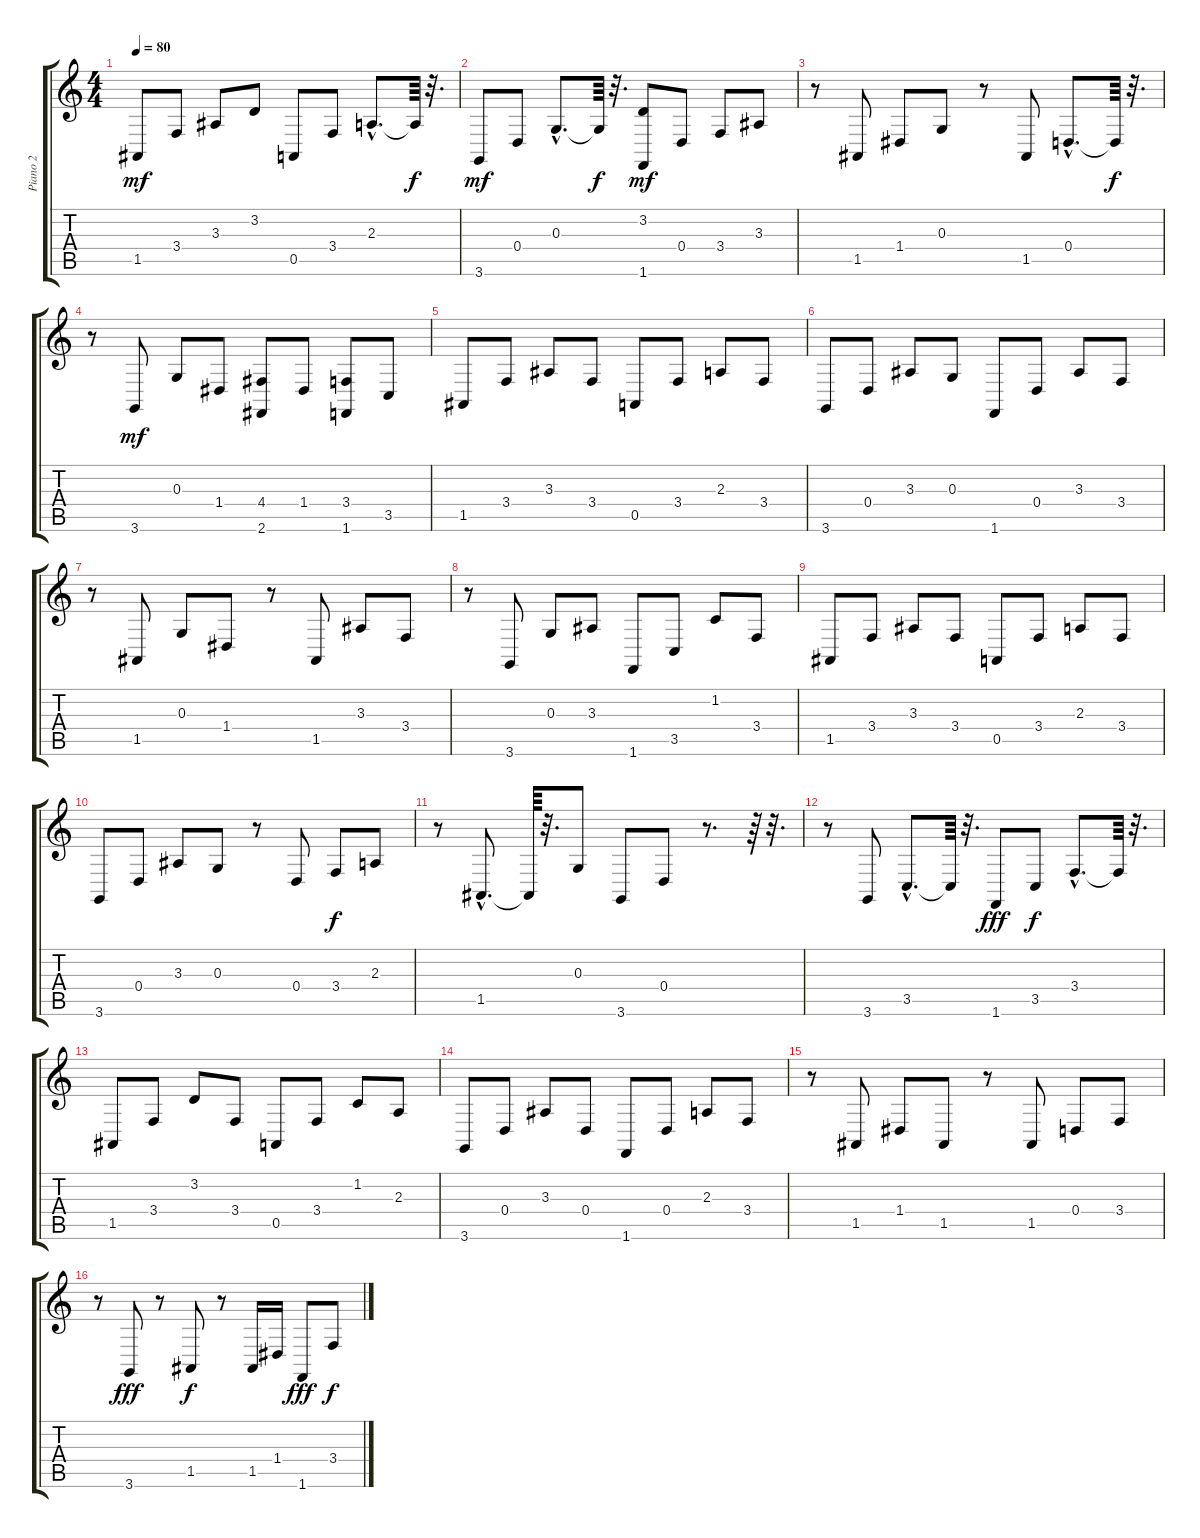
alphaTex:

\track ("Piano 2" "Piano 2") {instrument acousticgrandpiano}
\staff {score tabs}
\tuning (E4 B3 G3 D3 A2 E2) {hide}
\ts (4 4)
\tempo 80
\clef g2
\ks c
1.5.8{dy mf instrument acousticgrandpiano} 3.4.8 3.3.8 3.2.8 0.5.8 3.4.8 2.3{hac}.8{d} 2.3{t}.64{dy f} r.32{d} |
3.6.8{dy mf} 0.4.8 0.3{hac}.8{d} 0.3{t}.64{dy f} r.32{d} (3.2 1.6).8{dy mf} 0.4.8 3.4.8 3.3.8 |
r.8 1.5.8 1.4.8 0.3.8 r.8 1.5.8 0.4{hac}.8{d} 0.4{t}.64{dy f} r.32{d} |
r.8 3.6.8{dy mf} 0.3.8 1.4.8 (4.4 2.6).8 1.4.8 (3.4 1.6).8 3.5.8 |
1.5.8 3.4.8 3.3.8 3.4.8 0.5.8 3.4.8 2.3.8 3.4.8 |
3.6.8 0.4.8 3.3.8 0.3.8 1.6.8 0.4.8 3.3.8 3.4.8 |
r.8 1.5.8 0.3.8 1.4.8 r.8 1.5.8 3.3.8 3.4.8 |
r.8 3.6.8 0.3.8 3.3.8 1.6.8 3.5.8 1.2.8 3.4.8 |
1.5.8 3.4.8 3.3.8 3.4.8 0.5.8 3.4.8 2.3.8 3.4.8 |
3.6.8 0.4.8 3.3.8 0.3.8 r.8 0.4.8 3.4.8{dy f} 2.3.8 |
r.8 1.5{hac}.8{d} 1.5{t}.64 r.32{d} 0.3.8 3.6.8 0.4.8 r.8{d} r.64 r.32{d} |
r.8 3.6.8 3.5{hac}.8{d} 3.5{t}.64 r.32{d} 1.6.8{dy fff} 3.5.8{dy f} 3.4{hac}.8{d} 3.4{t}.64 r.32{d} |
1.5.8 3.4.8 3.2.8 3.4.8 0.5.8 3.4.8 1.2.8 2.3.8 |
3.6.8 0.4.8 3.3.8 0.4.8 1.6.8 0.4.8 2.3.8 3.4.8 |
r.8 1.5.8 1.4.8 1.5.8 r.8 1.5.8 0.4.8 3.4.8 |
r.8 3.6.8{dy fff} r.8 1.5.8{dy f} r.8 1.5.16 1.4.16 1.6.8{dy fff} 3.4.8{dy f}
